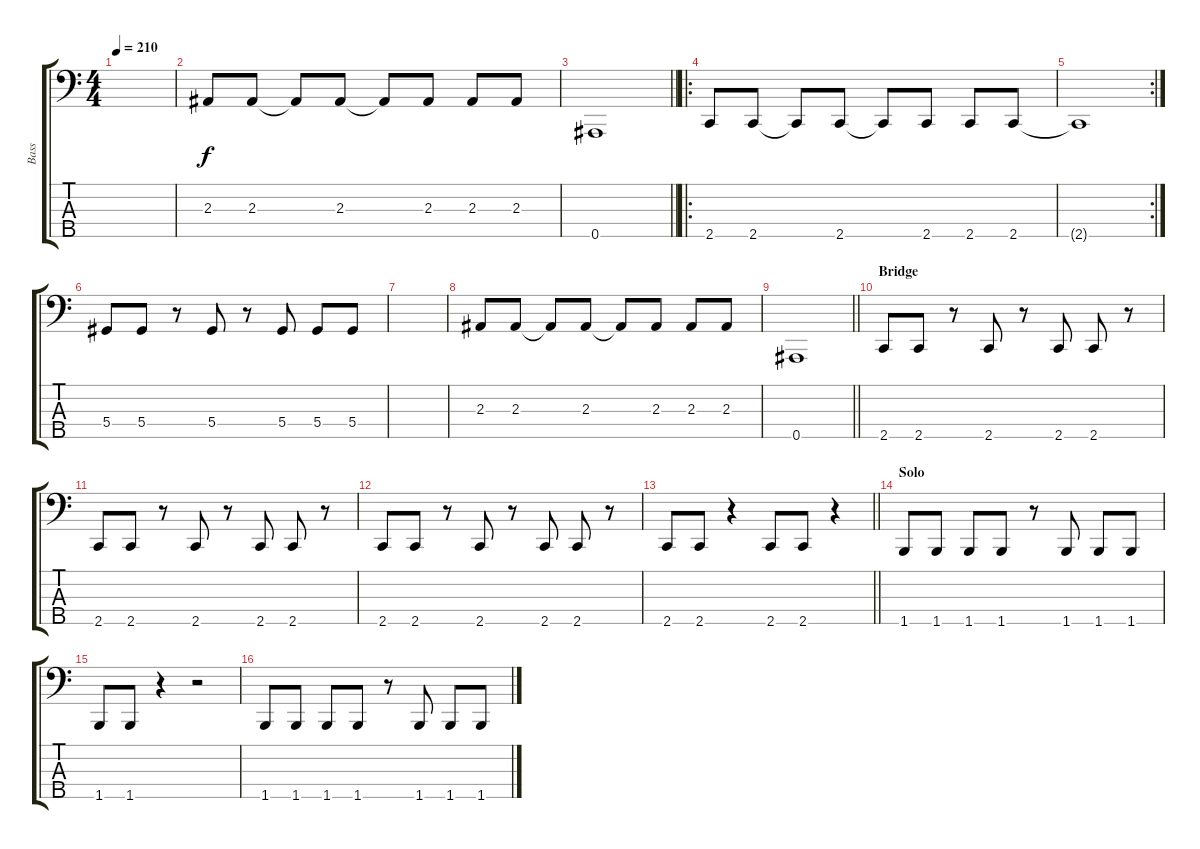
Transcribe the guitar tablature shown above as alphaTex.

\track ("Bass" "Bass") {instrument acousticguitarsteel}
\staff {score tabs}
\tuning (Gb2 Db2 Ab1 Eb1 Bb0) {hide}
\ts (4 4)
\tempo 210
\clef f4
\ks c
|
2.3.8 2.3.8 2.3{t}.8 2.3.8 2.3{t}.8 2.3.8 2.3.8 2.3.8 |
\barLineRight lightlight
0.5.1 |
\ro
2.5.8 2.5.8 2.5{t}.8 2.5.8 2.5{t}.8 2.5.8 2.5.8 2.5.8 |
\rc 2
2.5{t}.1 |
5.4.8 5.4.8 r.8 5.4.8 r.8 5.4.8 5.4.8 5.4.8 |
|
2.3.8 2.3.8 2.3{t}.8 2.3.8 2.3{t}.8 2.3.8 2.3.8 2.3.8 |
\barLineRight lightlight
0.5.1 |
\section ("" "Bridge")
2.5.8 2.5.8 r.8 2.5.8 r.8 2.5.8 2.5.8 r.8 |
2.5.8 2.5.8 r.8 2.5.8 r.8 2.5.8 2.5.8 r.8 |
2.5.8 2.5.8 r.8 2.5.8 r.8 2.5.8 2.5.8 r.8 |
\barLineRight lightlight
2.5.8 2.5.8 r.4 2.5.8 2.5.8 r.4 |
\section ("" "Solo ")
1.5.8 1.5.8 1.5.8 1.5.8 r.8 1.5.8 1.5.8 1.5.8 |
1.5.8 1.5.8 r.4 r.2 |
1.5.8 1.5.8 1.5.8 1.5.8 r.8 1.5.8 1.5.8 1.5.8
